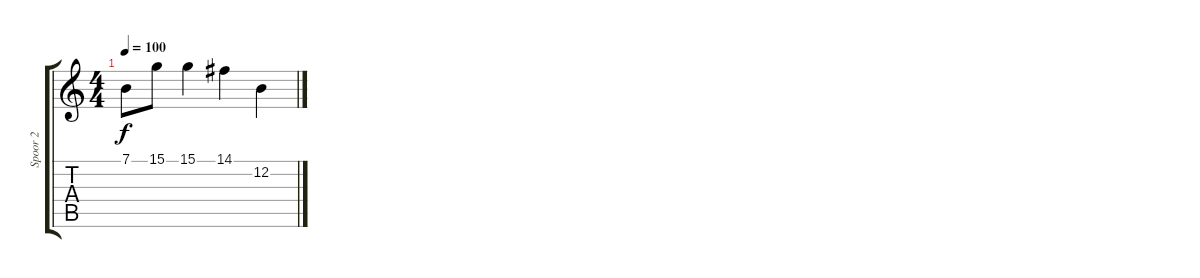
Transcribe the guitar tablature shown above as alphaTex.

\track ("Spoor 2" "Spoor 2") {instrument sopranosax}
\staff {score tabs}
\tuning (E4 B3 G3 D3 A2 E2) {hide}
\ts (4 4)
\tempo 100
\clef g2
\ks c
7.1.8{dy f} 15.1.8 15.1.4 14.1.4 12.2.4
